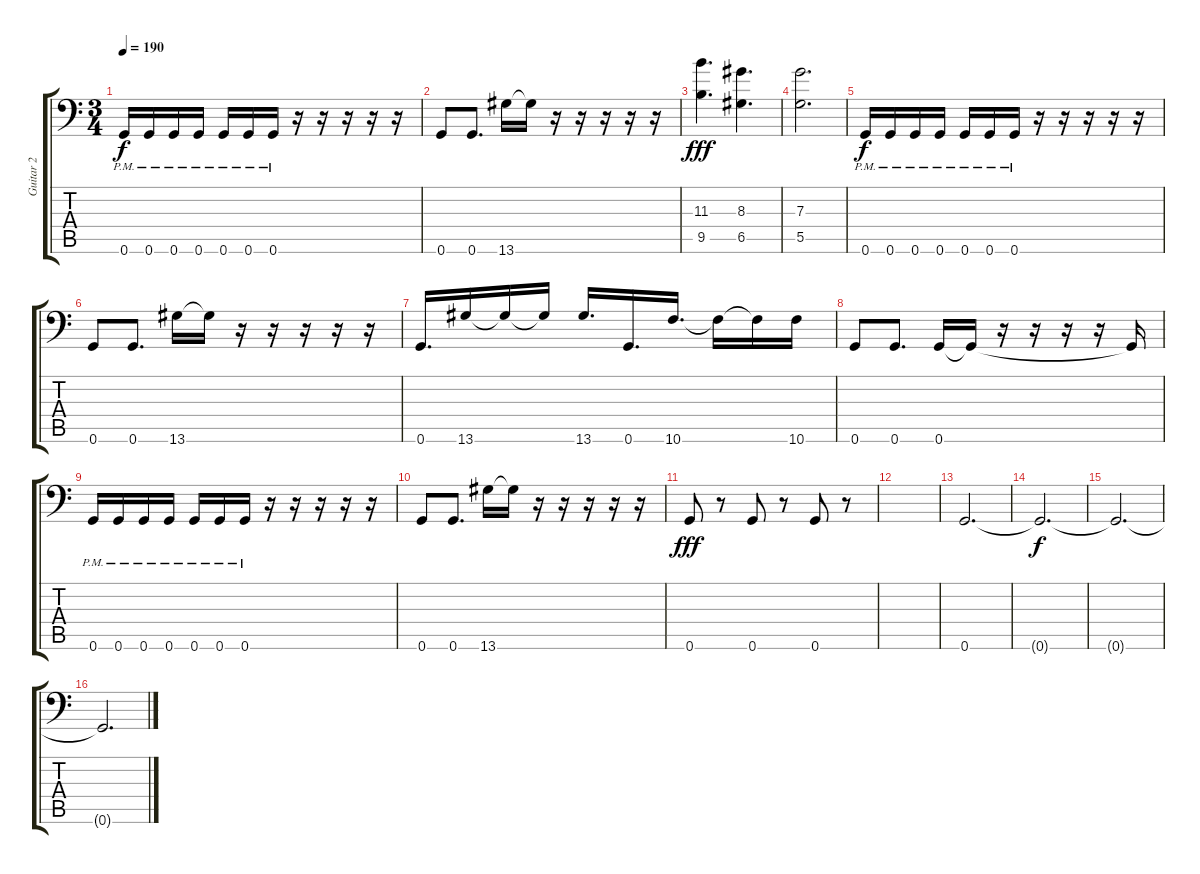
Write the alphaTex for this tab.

\track ("Guitar 2" "Guitar 2") {instrument distortionguitar}
\staff {score tabs}
\tuning (A3 E3 C3 G2 D2 G1) {hide}
\ts (3 4)
\tempo 190
\clef f4
\ks c
0.6{pm}.16{dy f} 0.6{pm}.16 0.6{pm}.16 0.6{pm}.16 0.6{pm}.16 0.6{pm}.16 0.6{pm}.16 r.16 r.16 r.16 r.16 r.16 |
0.6.8 0.6.8{d} 13.6.16 13.6{t}.16 r.16 r.16 r.16 r.16 r.16 |
(11.3 9.5).4{d dy fff} (8.3 6.5).4{d} |
(7.3 5.5).2{d} |
0.6{pm}.16{dy f} 0.6{pm}.16 0.6{pm}.16 0.6{pm}.16 0.6{pm}.16 0.6{pm}.16 0.6{pm}.16 r.16 r.16 r.16 r.16 r.16 |
0.6.8 0.6.8{d} 13.6.16 13.6{t}.16 r.16 r.16 r.16 r.16 r.16 |
0.6.16{d} 13.6.16 13.6{t}.16 13.6{t}.16 13.6.16{d} 0.6.16{d} 10.6.16{d} 10.6{t}.16 10.6{t}.16 10.6.16 |
0.6.8 0.6.8{d} 0.6.16 0.6{t}.16 r.16 r.16 r.16 r.16 0.6{t}.16 |
0.6{pm}.16 0.6{pm}.16 0.6{pm}.16 0.6{pm}.16 0.6{pm}.16 0.6{pm}.16 0.6{pm}.16 r.16 r.16 r.16 r.16 r.16 |
0.6.8 0.6.8{d} 13.6.16 13.6{t}.16 r.16 r.16 r.16 r.16 r.16 |
0.6.8{dy fff} r.8 0.6.8 r.8 0.6.8 r.8 |
|
0.6.2{d} |
0.6{t}.2{d dy f} |
0.6{t}.2{d} |
0.6{t}.2{d}
